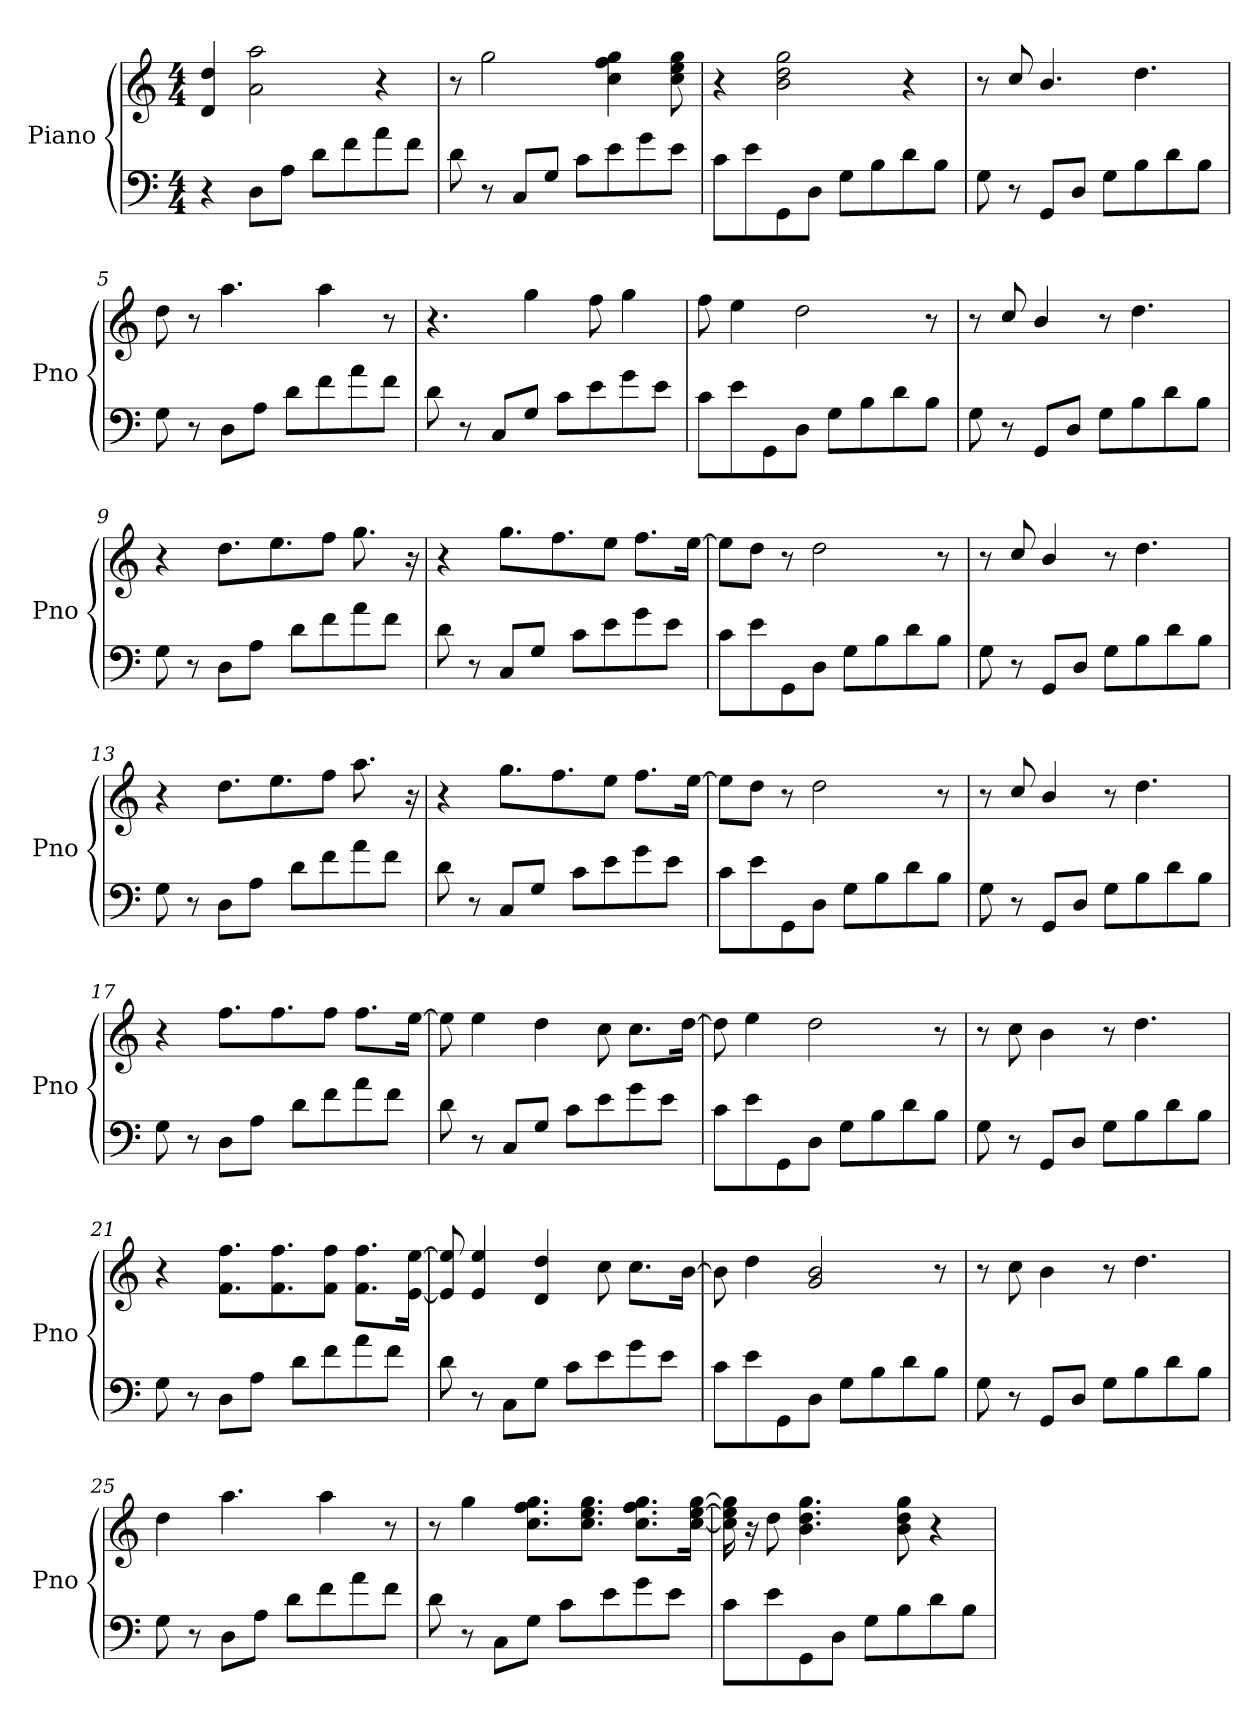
**kern	**kern
*part1	*part1
*staff2	*staff1
*I"Piano	*
*I'Pno	*
*clefF4	*clefG2
*k[]	*k[]
*M4/4	*M4/4
*MM110	*MM110
=1	=1
4r	4d/ 4dd/
8D\L	2a\ 2aa\
8A\J	.
8d\L	.
8f\	.
8a\	4r
8f\J	.
=2	=2
8d\	8r
8r	2gg\
8C/L	.
8G/J	.
8c\L	.
8e\	4cc\ 4ff\ 4gg\
8g\	.
8e\J	8cc\ 8ee\ 8gg\
=3	=3
8c\L	4r
8e\	.
8GG\	2b\ 2dd\ 2gg\
8D\J	.
8G\L	.
8B\	.
8d\	4r
8B\J	.
=4	=4
8G\	8r
8r	8cc/
8GG/L	4.b/
8D/J	.
8G\L	.
8B\	4.dd\
8d\	.
8B\J	.
!!LO:LB:g=z
=5	=5
8G\	8dd\
8r	8r
8D\L	4.aa\
8A\J	.
8d\L	.
8f\	4aa\
8a\	.
8f\J	8r
=6	=6
8d\	4.r
8r	.
8C/L	.
8G/J	4gg\
8c\L	.
8e\	8ff\
8g\	4gg\
8e\J	.
=7	=7
8c\L	8ff\
8e\	4ee\
8GG\	.
8D\J	2dd\
8G\L	.
8B\	.
8d\	.
8B\J	8r
=8	=8
8G\	8r
8r	8cc/
8GG/L	4b/
8D/J	.
8G\L	8r
8B\	4.dd\
8d\	.
8B\J	.
!!LO:LB:g=z
=9	=9
8G\	4r
8r	.
8D\L	8.dd\L
8A\J	.
.	8.ee\
8d\L	.
8f\	8ff\J
8a\	8.gg\
8f\J	.
.	16r
=10	=10
8d\	4r
8r	.
8C/L	8.gg\L
8G/J	.
.	8.ff\
8c\L	.
8e\	8ee\J
8g\	8.ff\L
8e\J	.
.	[16ee\Jk
=11	=11
8c\L	8ee\L]
8e\	8dd\J
8GG\	8r
8D\J	2dd\
8G\L	.
8B\	.
8d\	.
8B\J	8r
=12	=12
8G\	8r
8r	8cc/
8GG/L	4b/
8D/J	.
8G\L	8r
8B\	4.dd\
8d\	.
8B\J	.
!!LO:LB:g=z
=13	=13
8G\	4r
8r	.
8D\L	8.dd\L
8A\J	.
.	8.ee\
8d\L	.
8f\	8ff\J
8a\	8.aa\
8f\J	.
.	16r
=14	=14
8d\	4r
8r	.
8C/L	8.gg\L
8G/J	.
.	8.ff\
8c\L	.
8e\	8ee\J
8g\	8.ff\L
8e\J	.
.	[16ee\Jk
=15	=15
8c\L	8ee\L]
8e\	8dd\J
8GG\	8r
8D\J	2dd\
8G\L	.
8B\	.
8d\	.
8B\J	8r
=16	=16
8G\	8r
8r	8cc/
8GG/L	4b/
8D/J	.
8G\L	8r
8B\	4.dd\
8d\	.
8B\J	.
!!LO:LB:g=z
=17	=17
8G\	4r
8r	.
8D\L	8.ff\L
8A\J	.
.	8.ff\
8d\L	.
8f\	8ff\J
8a\	8.ff\L
8f\J	.
.	[16ee\Jk
=18	=18
8d\	8ee\]
8r	4ee\
8C/L	.
8G/J	4dd\
8c\L	.
8e\	8cc\
8g\	8.cc\L
8e\J	.
.	[16dd\Jk
=19	=19
8c\L	8dd\]
8e\	4ee\
8GG\	.
8D\J	2dd\
8G\L	.
8B\	.
8d\	.
8B\J	8r
=20	=20
8G\	8r
8r	8cc\
8GG/L	4b\
8D/J	.
8G\L	8r
8B\	4.dd\
8d\	.
8B\J	.
!!LO:LB:g=z
=21	=21
8G\	4r
8r	.
8D\L	8.f\ 8.ff\L
8A\J	.
.	8.f\ 8.ff\
8d\L	.
8f\	8f\ 8ff\J
8a\	8.f\ 8.ff\L
8f\J	.
.	[16e\ [16ee\Jk
=22	=22
8d\	8e/] 8ee/]
8r	4e/ 4ee/
8C\L	.
8G\J	4d/ 4dd/
8c\L	.
8e\	8cc\
8g\	8.cc\L
8e\J	.
.	[16b\Jk
=23	=23
8c\L	8b\]
8e\	4dd\
8GG\	.
8D\J	2g/ 2b/
8G\L	.
8B\	.
8d\	.
8B\J	8r
=24	=24
8G\	8r
8r	8cc\
8GG/L	4b\
8D/J	.
8G\L	8r
8B\	4.dd\
8d\	.
8B\J	.
!!LO:PB:g=z
=25	=25
8G\	4dd\
8r	.
8D\L	4.aa\
8A\J	.
8d\L	.
8f\	4aa\
8a\	.
8f\J	8r
=26	=26
8d\	8r
8r	4gg\
8C\L	.
8G\J	8.cc\ 8.ff\ 8.gg\L
8c\L	.
.	8.cc\ 8.ee\ 8.gg\J
8e\	.
8g\	8.cc\ 8.ff\ 8.gg\L
8e\J	.
.	[16cc\ [16ee\ [16gg\Jk
=27	=27
8c\L	16cc\] 16ee\] 16gg\]
.	16r
8e\	8dd\
8GG\	4.b\ 4.dd\ 4.gg\
8D\J	.
8G\L	.
8B\	8b\ 8dd\ 8gg\
8d\	4r
8B\J	.
=	=
*-	*-
